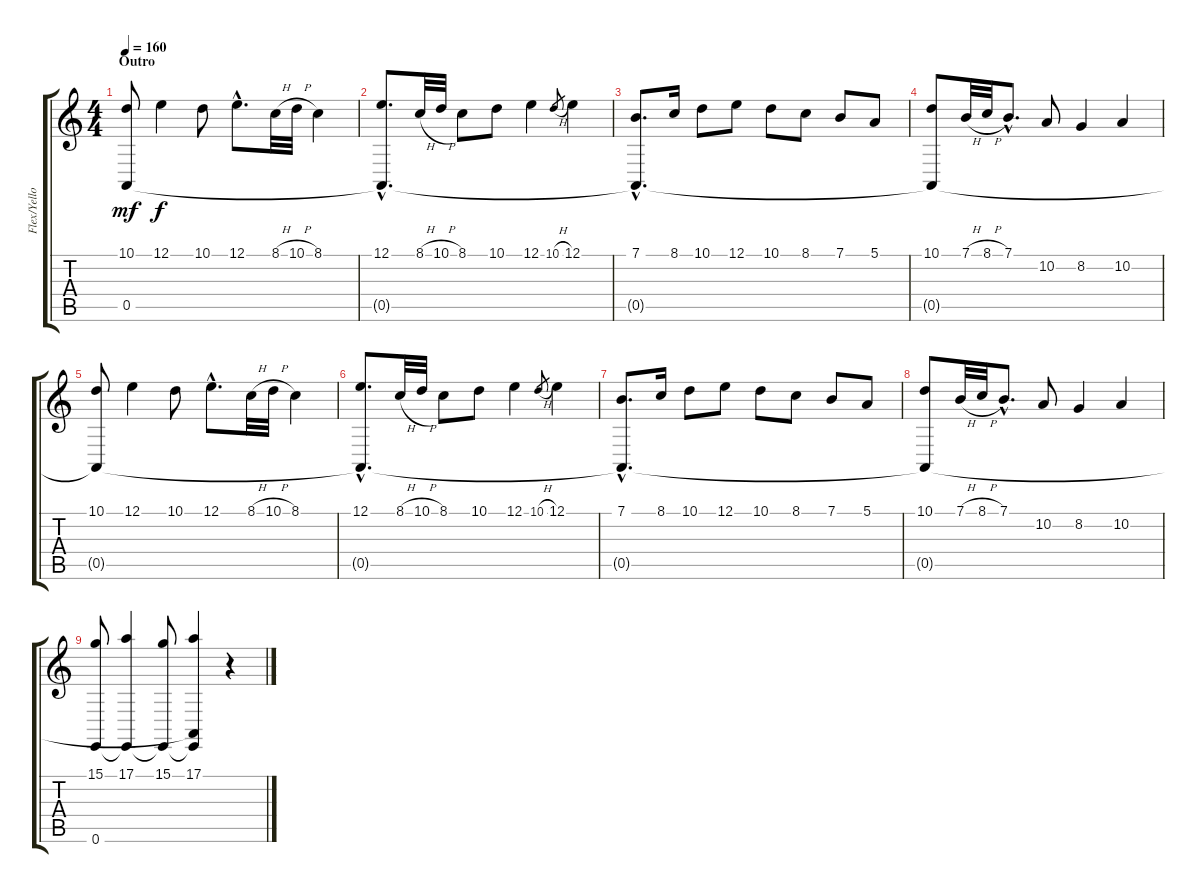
\track ("Flex/Yellow" "Flex/Yello") {instrument bagpipe}
\staff {score tabs}
\tuning (E4 B3 G3 D3 A2 E2) {hide}
\ts (4 4)
\section ("" "Outro")
\tempo 160
\clef g2
\ks c
(10.1 0.5).8{dy mf} 12.1.4{dy f} 10.1.8 12.1{hac}.8{d} 8.1{h}.32 10.1{h}.32 8.1.4 |
(12.1{hac} 0.5{hac t}).8{d} 8.1{h}.32 10.1{h}.32 8.1.8 10.1.8 12.1.4 10.1{h}.8{gr} 12.1.4 |
(7.1{hac} 0.5{hac t}).8{d} 8.1.16 10.1.8 12.1.8 10.1.8 8.1.8 7.1.8 5.1.8 |
(10.1 0.5{t}).8 7.1{h}.32 8.1{h}.32 7.1{hac}.8{d} 10.2.8 8.2.4 10.2.4 |
(10.1 0.5{t}).8 12.1.4 10.1.8 12.1{hac}.8{d} 8.1{h}.32 10.1{h}.32 8.1.4 |
(12.1{hac} 0.5{hac t}).8{d} 8.1{h}.32 10.1{h}.32 8.1.8 10.1.8 12.1.4 10.1{h}.8{gr} 12.1.4 |
(7.1{hac} 0.5{hac t}).8{d} 8.1.16 10.1.8 12.1.8 10.1.8 8.1.8 7.1.8 5.1.8 |
(10.1 0.5{t}).8 7.1{h}.32 8.1{h}.32 7.1{hac}.8{d} 10.2.8 8.2.4 10.2.4 |
(15.1 0.6).8 (17.1 0.6{t}).4 (15.1 0.6{t}).8 (17.1 0.5{t} 0.6{t}).4 r.4
